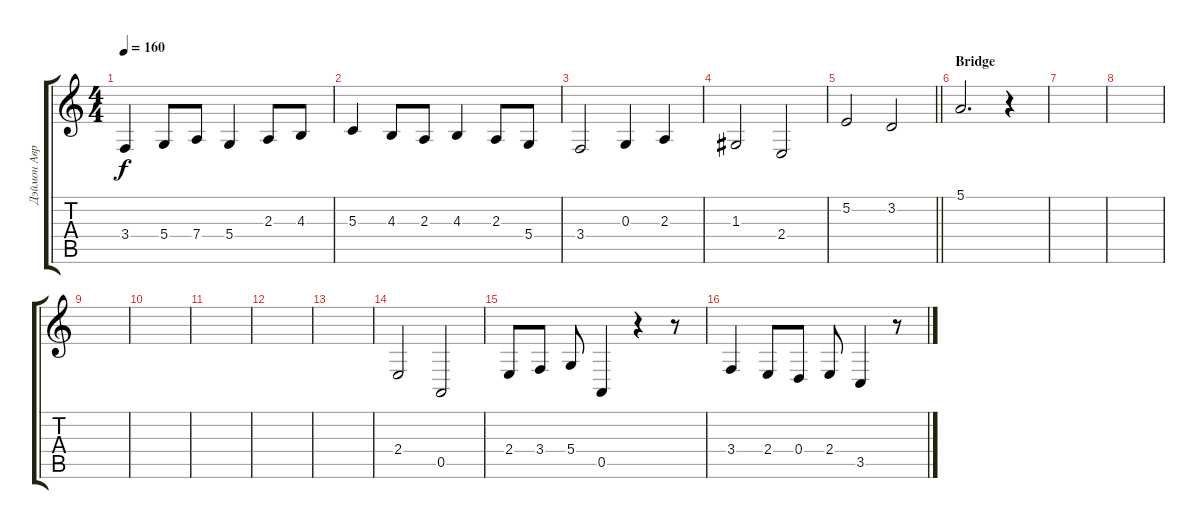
\track ("Дэймон Авраменко" "Дэймон Авр") {instrument violin}
\staff {score tabs}
\tuning (E4 B3 G3 D3 A2 E2) {hide}
\ts (4 4)
\tempo 160
\clef g2
\ks c
3.4.4{dy f} 5.4.8 7.4.8 5.4.4 2.3.8 4.3.8 |
5.3.4 4.3.8 2.3.8 4.3.4 2.3.8 5.4.8 |
3.4.2 0.3.4 2.3.4 |
1.3.2 2.4.2 |
\barLineRight lightlight
5.2.2 3.2.2 |
\section ("" "Bridge")
5.1.2{d} r.4 |
|
|
|
|
|
|
|
2.4.2 0.5.2 |
2.4.8 3.4.8 5.4.8 0.5.4 r.4 r.8 |
3.4.4 2.4.8 0.4.8 2.4.8 3.5.4 r.8
